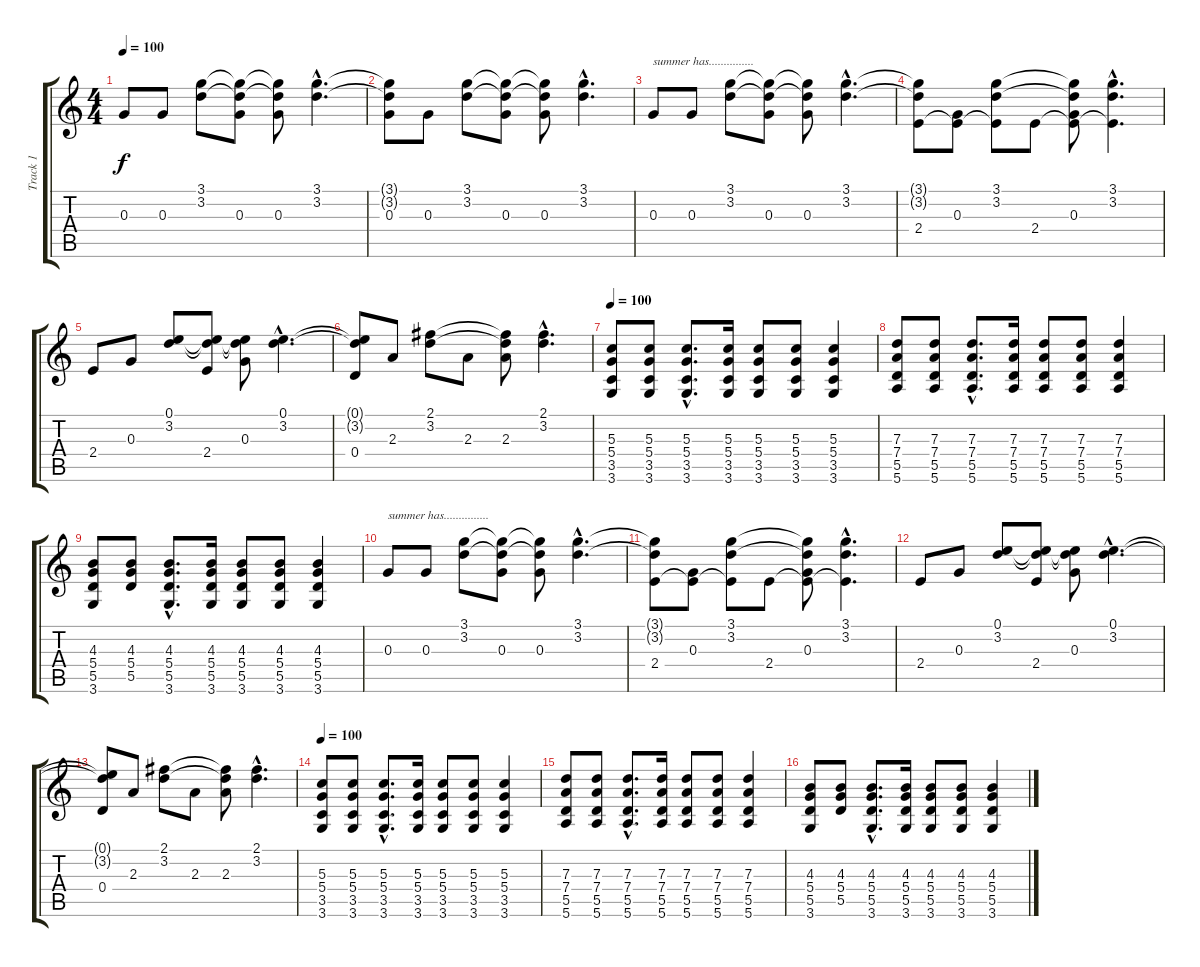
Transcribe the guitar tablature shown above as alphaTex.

\track ("Track 1" "Track 1") {instrument acousticguitarsteel}
\staff {score tabs}
\tuning (E4 B3 G3 D3 A2 E2) {hide}
\ts (4 4)
\tempo 100
\clef g2
\ks c
0.3.8{dy f} 0.3.8 (3.1 3.2).8 (3.1{t} 3.2{t} 0.3).8 (3.1{t} 3.2{t} 0.3).8 (3.1{hac} 3.2{hac}).4{d} |
(3.1{t} 3.2{t} 0.3).8 0.3.8 (3.1 3.2).8 (3.1{t} 3.2{t} 0.3).8 (3.1{t} 3.2{t} 0.3).8 (3.1{hac} 3.2{hac}).4{d} |
0.3.8{txt "summer has..............."} 0.3.8 (3.1 3.2).8 (3.1{t} 3.2{t} 0.3).8 (3.1{t} 3.2{t} 0.3).8 (3.1{hac} 3.2{hac}).4{d} |
(3.1{t} 3.2{t} 2.4).8 (0.3 2.4{t}).8 (3.1 3.2 2.4{t}).8 2.4.8 (3.1{t} 3.2{t} 0.3 2.4{t}).8 (3.1{hac} 3.2{hac} 2.4{hac t}).4{d} |
2.4.8 0.3.8 (0.1 3.2).8 (0.1{t} 3.2{t} 2.4).8 (0.1{t} 3.2{t} 0.3).8 (0.1{hac} 3.2{hac}).4{d} |
(0.1{t} 3.2{t} 0.4).8 2.3.8 (2.1 3.2).8 2.3.8 (2.1{t} 3.2{t} 2.3).8 (2.1{hac} 3.2{hac}).4{d} |
\tempo 100
(5.3 5.4 3.5 3.6).8{volume 7 instrument distortionguitar} (5.3 5.4 3.5 3.6).8 (5.3 5.4{hac} 3.5{hac} 3.6{hac}).8{d} (5.3 5.4 3.5 3.6).16 (5.3 5.4 3.5 3.6).8 (5.3 5.4 3.5 3.6).8 (5.3 5.4 3.5 3.6).4 |
(7.3 7.4 5.5 5.6).8 (7.3 7.4 5.5 5.6).8 (7.3 7.4{hac} 5.5{hac} 5.6{hac}).8{d} (7.3 7.4 5.5 5.6).16 (7.3 7.4 5.5 5.6).8 (7.3 7.4 5.5 5.6).8 (7.3 7.4 5.5 5.6).4 |
(4.3 5.4 5.5 3.6).8 (4.3 5.4 5.5).8 (4.3 5.4{hac} 5.5{hac} 3.6{hac}).8{d} (4.3 5.4 5.5 3.6).16 (4.3 5.4 5.5 3.6).8 (4.3 5.4 5.5 3.6).8 (4.3 5.4 5.5 3.6).4 |
0.3.8{txt "summer has..............." instrument overdrivenguitar} 0.3.8 (3.1 3.2).8 (3.1{t} 3.2{t} 0.3).8 (3.1{t} 3.2{t} 0.3).8 (3.1{hac} 3.2{hac}).4{d} |
(3.1{t} 3.2{t} 2.4).8 (0.3 2.4{t}).8 (3.1 3.2 2.4{t}).8 2.4.8 (3.1{t} 3.2{t} 0.3 2.4{t}).8 (3.1{hac} 3.2{hac} 2.4{hac t}).4{d} |
2.4.8 0.3.8 (0.1 3.2).8 (0.1{t} 3.2{t} 2.4).8 (0.1{t} 3.2{t} 0.3).8 (0.1{hac} 3.2{hac}).4{d} |
(0.1{t} 3.2{t} 0.4).8 2.3.8 (2.1 3.2).8 2.3.8 (2.1{t} 3.2{t} 2.3).8 (2.1{hac} 3.2{hac}).4{d} |
\tempo 100
(5.3 5.4 3.5 3.6).8{volume 7 instrument distortionguitar} (5.3 5.4 3.5 3.6).8 (5.3 5.4{hac} 3.5{hac} 3.6{hac}).8{d} (5.3 5.4 3.5 3.6).16 (5.3 5.4 3.5 3.6).8 (5.3 5.4 3.5 3.6).8 (5.3 5.4 3.5 3.6).4 |
(7.3 7.4 5.5 5.6).8 (7.3 7.4 5.5 5.6).8 (7.3 7.4{hac} 5.5{hac} 5.6{hac}).8{d} (7.3 7.4 5.5 5.6).16 (7.3 7.4 5.5 5.6).8 (7.3 7.4 5.5 5.6).8 (7.3 7.4 5.5 5.6).4 |
(4.3 5.4 5.5 3.6).8 (4.3 5.4 5.5).8 (4.3 5.4{hac} 5.5{hac} 3.6{hac}).8{d} (4.3 5.4 5.5 3.6).16 (4.3 5.4 5.5 3.6).8 (4.3 5.4 5.5 3.6).8 (4.3 5.4 5.5 3.6).4
